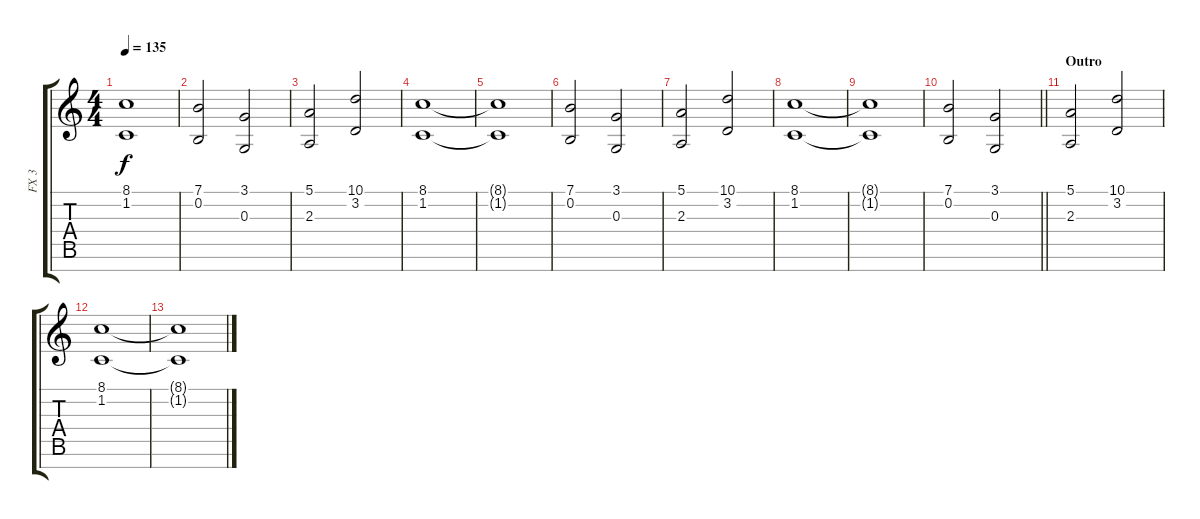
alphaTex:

\track ("FX 3" "FX 3") {instrument shamisen}
\staff {score tabs}
\tuning (E4 B3 G3 D3 A2 E2 B1) {hide}
\ts (4 4)
\tempo 135
\clef g2
\ks c
(8.1{t} 1.2{t}).1{dy f} |
(7.1 0.2).2 (3.1 0.3).2 |
(5.1 2.3).2 (10.1 3.2).2 |
(8.1 1.2).1 |
(8.1{t} 1.2{t}).1 |
(7.1 0.2).2 (3.1 0.3).2 |
(5.1 2.3).2 (10.1 3.2).2 |
(8.1 1.2).1 |
(8.1{t} 1.2{t}).1 |
\barLineRight lightlight
(7.1 0.2).2{volume 6} (3.1 0.3).2 |
\section ("" "Outro")
(5.1 2.3).2 (10.1 3.2).2 |
(8.1 1.2).1 |
(8.1{t} 1.2{t}).1
